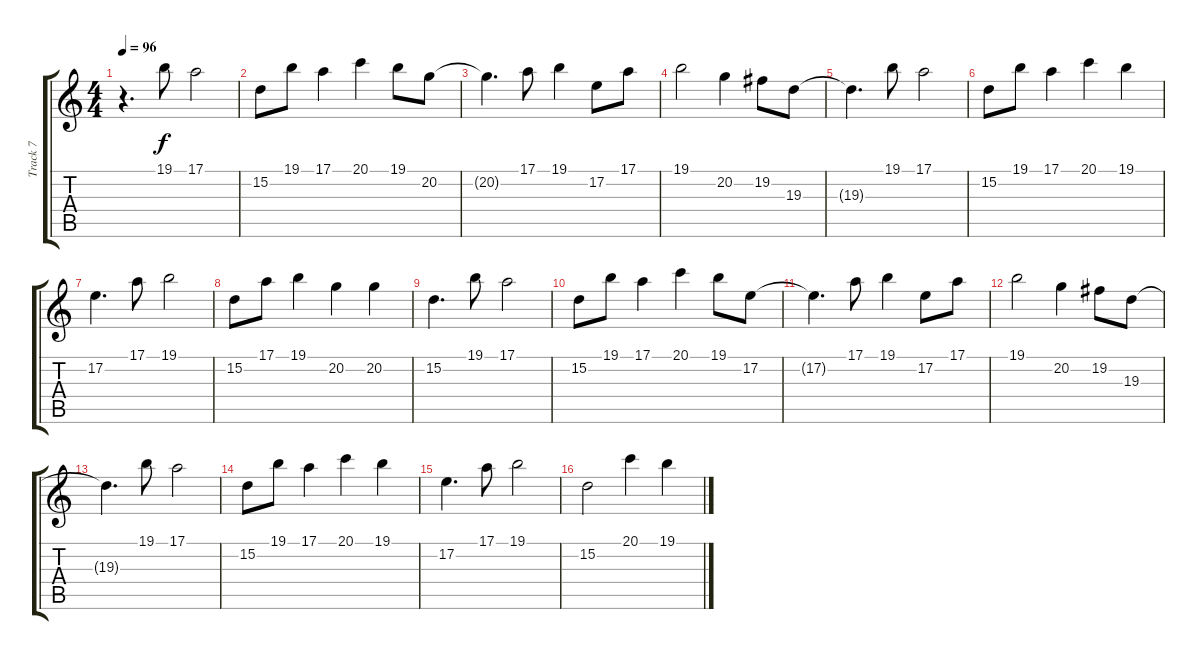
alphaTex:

\track ("Track 7" "Track 7") {instrument vibraphone}
\staff {score tabs}
\tuning (E4 B3 G3 D3 A2 E2) {hide}
\ts (4 4)
\tempo 96
\clef g2
\ks c
r.4{d dy f volume 9} 19.1.8 17.1.2 |
15.2.8 19.1.8 17.1.4 20.1.4 19.1.8 20.2.8 |
20.2{t}.4{d} 17.1.8 19.1.4 17.2.8 17.1.8 |
19.1.2 20.2.4 19.2.8 19.3.8 |
19.3{t}.4{d} 19.1.8 17.1.2 |
15.2.8 19.1.8 17.1.4 20.1.4 19.1.4 |
17.2.4{d} 17.1.8 19.1.2 |
15.2.8 17.1.8 19.1.4 20.2.4 20.2.4 |
15.2.4{d} 19.1.8 17.1.2 |
15.2.8 19.1.8 17.1.4 20.1.4 19.1.8 17.2.8 |
17.2{t}.4{d} 17.1.8 19.1.4 17.2.8 17.1.8 |
19.1.2 20.2.4 19.2.8 19.3.8 |
19.3{t}.4{d} 19.1.8 17.1.2 |
15.2.8 19.1.8 17.1.4 20.1.4 19.1.4 |
17.2.4{d} 17.1.8 19.1.2 |
15.2.2 20.1.4 19.1.4
